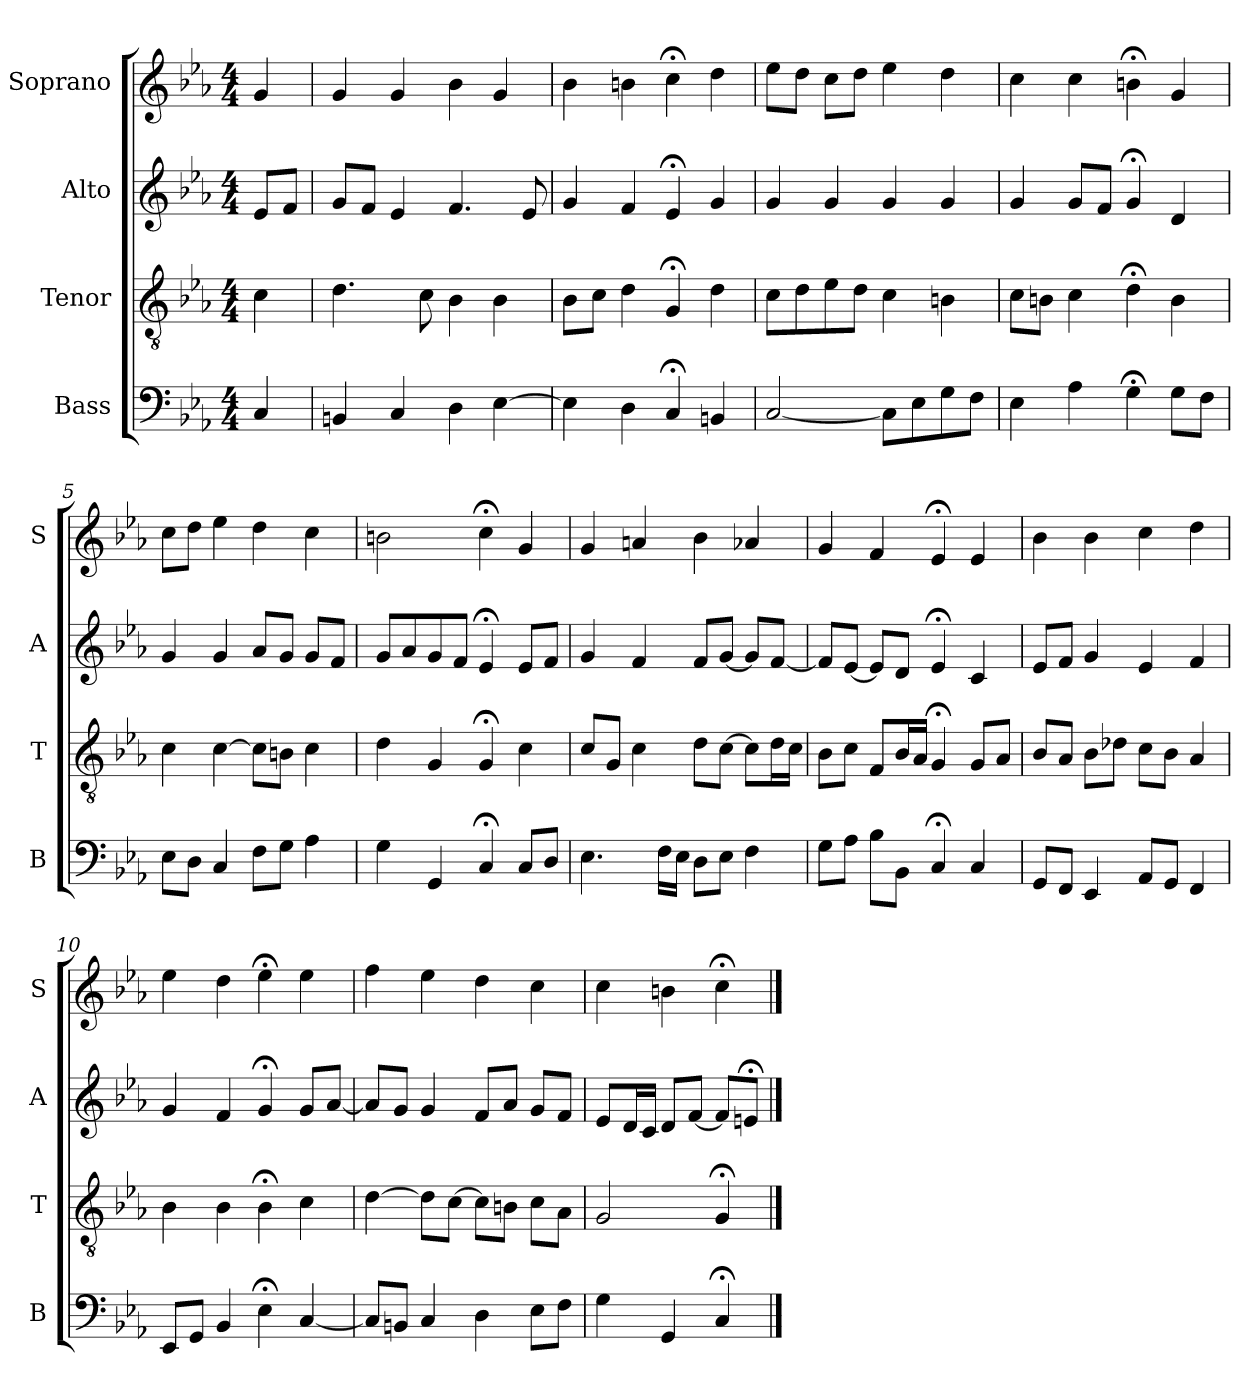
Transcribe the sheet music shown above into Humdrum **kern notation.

**kern	**kern	**kern	**kern
*part4	*part3	*part2	*part1
*staff4	*staff3	*staff2	*staff1
*I"Bass	*I"Tenor	*I"Alto	*I"Soprano
*I'B	*I'T	*I'A	*I'S
*clefF4	*clefGv2	*clefG2	*clefG2
*k[b-e-a-]	*k[b-e-a-]	*k[b-e-a-]	*k[b-e-a-]
*c:	*c:	*c:	*c:
*M4/4	*M4/4	*M4/4	*M4/4
*MM100	*MM100	*MM100	*MM100
=	=	=	=
4C	4c	8e-L	4g
.	.	8fJ	.
=1	=1	=1	=1
4BBn	4.d	8gL	4g
.	.	8fJ	.
4C	.	4e-	4g
.	8c	.	.
4D	4B-	4.f	4b-
[4E-	4B-	.	4g
.	.	8e-	.
=2	=2	=2	=2
4E-]	8B-L	4g	4b-
.	8cJ	.	.
4D	4d	4f	4bn
4C;<	4G;<	4e-;<	4cc;<
4BBn	4d	4g	4dd
=3	=3	=3	=3
[2C	8cL	4g	8ee-L
.	8d	.	8ddJ
.	8e-	4g	8ccL
.	8dJ	.	8ddJ
8CL]	4c	4g	4ee-
8E-	.	.	.
8G	4Bn	4g	4dd
8FJ	.	.	.
=4	=4	=4	=4
4E-	8cL	4g	4cc
.	8BnJ	.	.
4A-	4c	8gL	4cc
.	.	8fJ	.
4G;<	4d;<	4g;<	4bn;<
8GL	4B	4d	4g
8FJ	.	.	.
=5	=5	=5	=5
8E-L	4c	4g	8ccL
8DJ	.	.	8ddJ
4C	[4c	4g	4ee-
8FL	8cL]	8a-L	4dd
8GJ	8BnJ	8gJ	.
4A-	4c	8gL	4cc
.	.	8fJ	.
=6	=6	=6	=6
4G	4d	8gL	2bn
.	.	8a-	.
4GG	4G	8g	.
.	.	8fJ	.
4C;<	4G;<	4e-;<	4cc;<
8CL	4c	8e-L	4g
8DJ	.	8fJ	.
=7	=7	=7	=7
4.E-	8cL	4g	4g
.	8GJ	.	.
.	4c	4f	4an
16FLL	.	.	.
16E-JJ	.	.	.
8DL	8dL	8fL	4b-
8E-J	[8cJ	[8gJ	.
4F	8cL]	8gL]	4a-X
.	16dL	[8fJ	.
.	16cJJ	.	.
=8	=8	=8	=8
8GL	8B-L	8fL]	4g
8A-J	8cJ	[8e-J	.
8B-L	8FL	8e-L]	4f
8BB-J	16B-L	8dJ	.
.	16A-JJ	.	.
4C;<	4G;<	4e-;<	4e-;<
4C	8GL	4c	4e-
.	8A-J	.	.
=9	=9	=9	=9
8GGL	8B-L	8e-L	4b-
8FFJ	8A-J	8fJ	.
4EE-	8B-L	4g	4b-
.	8d-XJ	.	.
8AA-L	8cL	4e-	4cc
8GGJ	8B-J	.	.
4FF	4A-	4f	4dd
=10	=10	=10	=10
8EE-L	4B-	4g	4ee-
8GGJ	.	.	.
4BB-	4B-	4f	4dd
4E-;<	4B-;<	4g;<	4ee-;<
[4C	4c	8gL	4ee-
.	.	[8a-J	.
=11	=11	=11	=11
8CL]	[4d	8a-L]	4ff
8BBnJ	.	8gJ	.
4C	8dL]	4g	4ee-
.	[8cJ	.	.
4D	8cL]	8fL	4dd
.	8BnJ	8a-J	.
8E-L	8cL	8gL	4cc
8FJ	8A-J	8fJ	.
=12	=12	=12	=12
4G	2G	8e-L	4cc
.	.	16dL	.
.	.	16cJJ	.
4GG	.	8dL	4bn
.	.	[8fJ	.
4C;<	4G;<	8fL]	4cc;<
.	.	8en;<J	.
==	==	==	==
*-	*-	*-	*-
